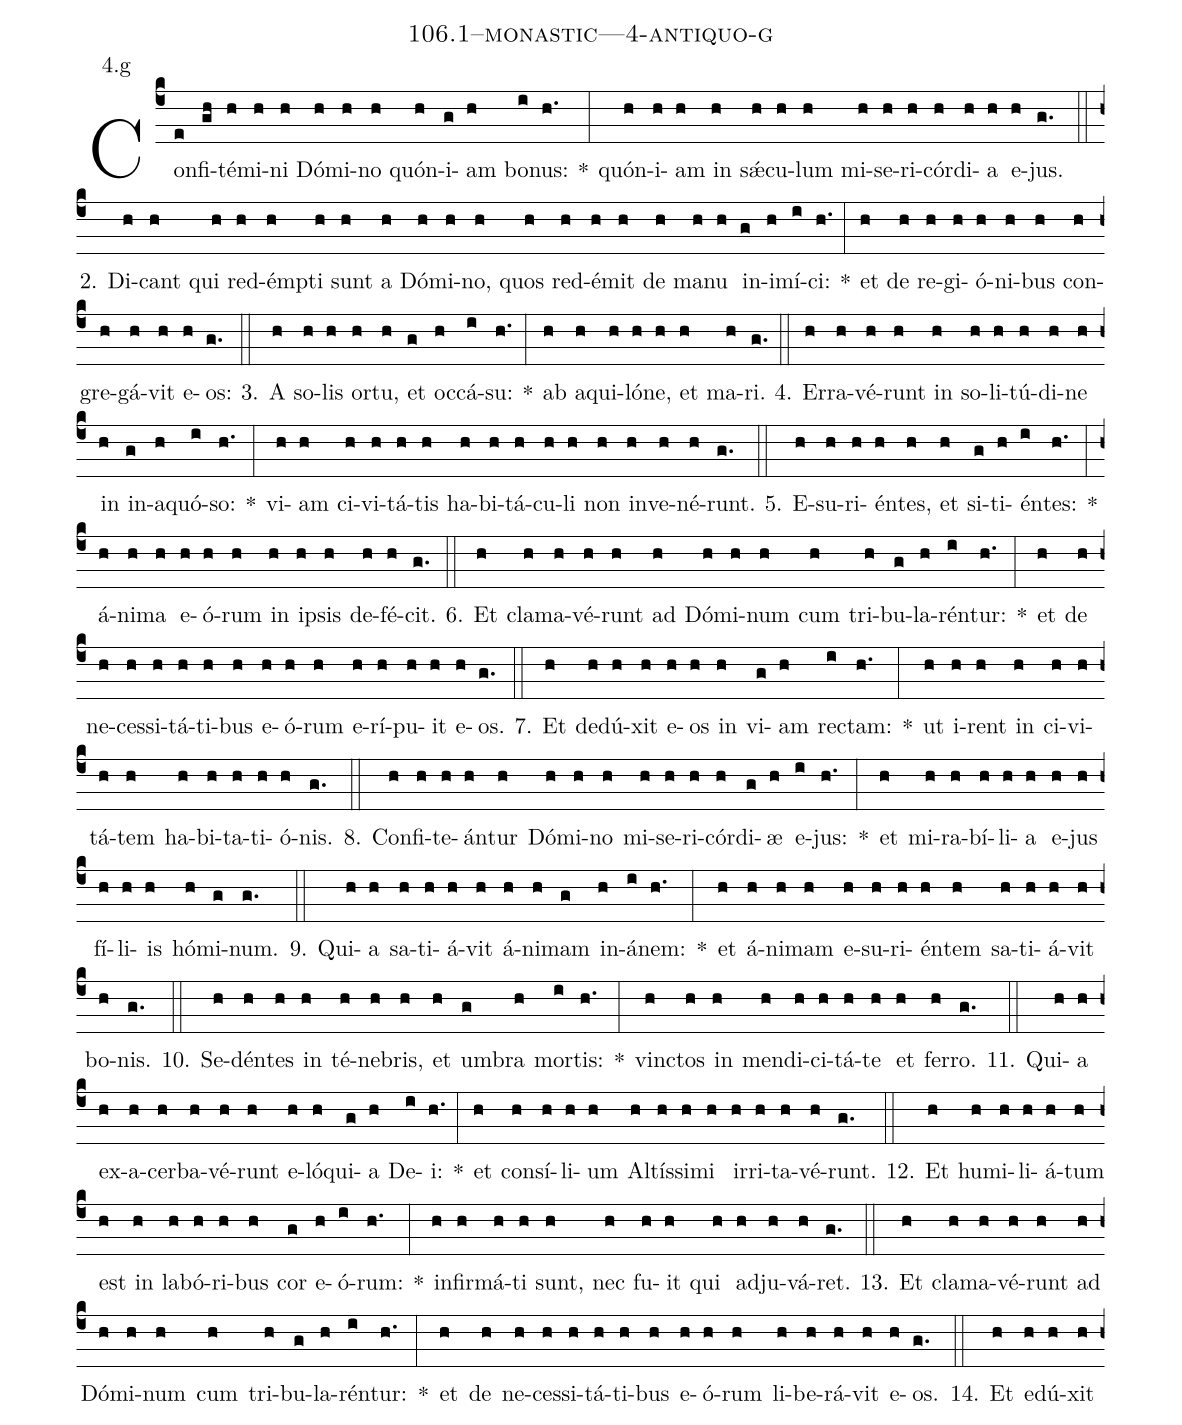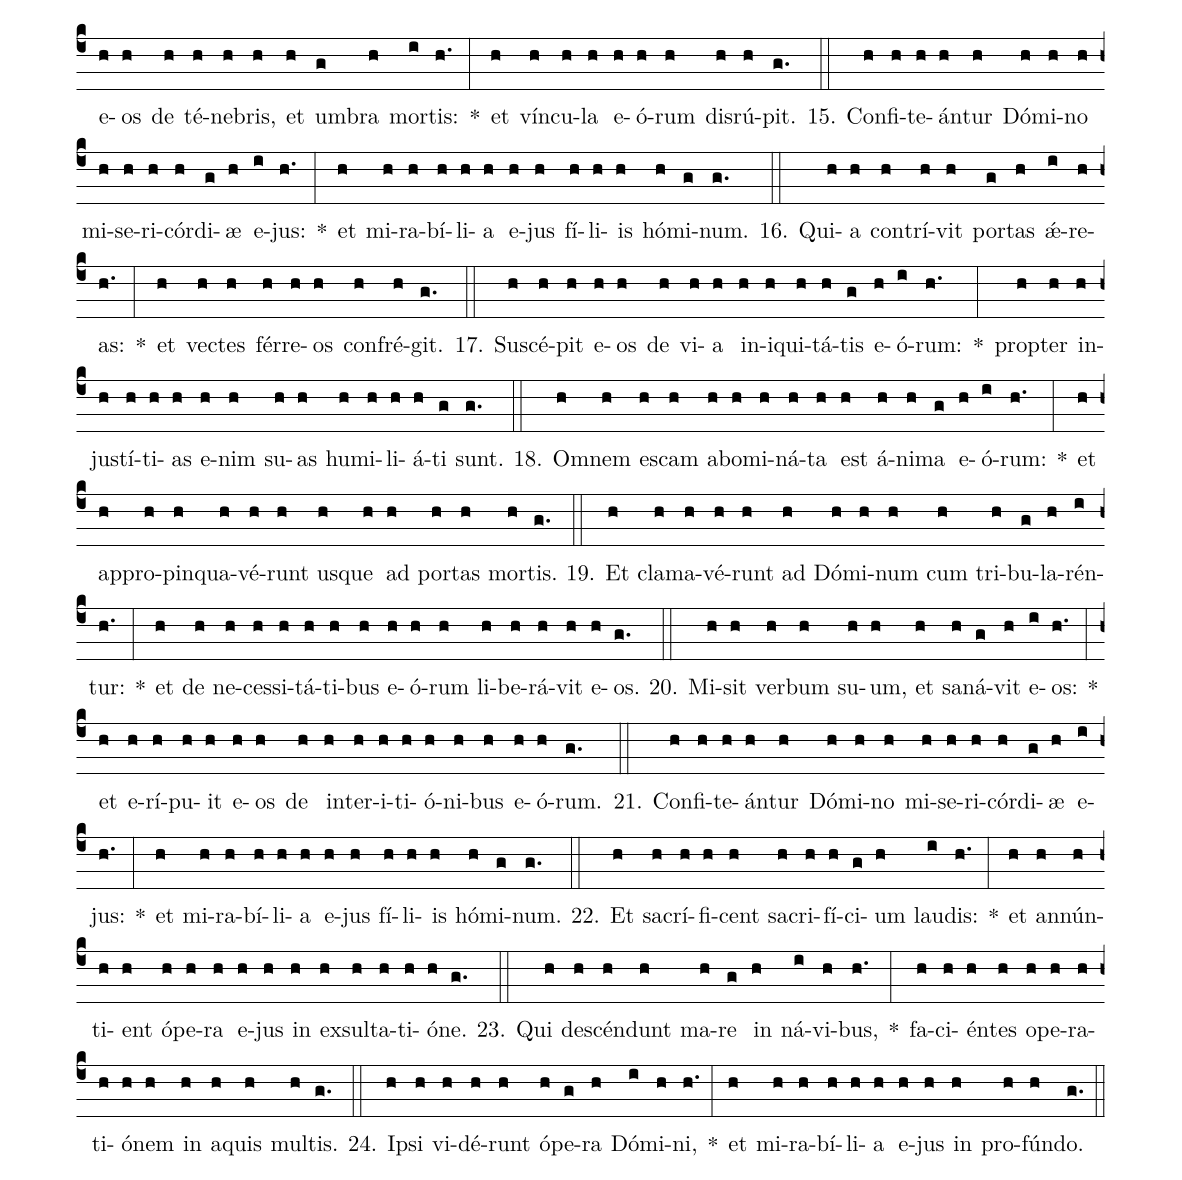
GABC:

name: 106.1--monastic---4-antiquo-g;
annotation: 4.g;
%%
(c4)Con(e)fi(gh)té(h)mi(h)ni(h) Dó(h)mi(h)no(h) quón(h)i(g)am(h) bo(i)nus:(h.) *(:) quón(h)i(h)am(h) in(h) sǽ(h)cu(h)lum(h) mi(h)se(h)ri(h)cór(h)di(h)a(h) e(h)jus.(g.) (::)
2. Di(h)cant(h) qui(h) red(h)émp(h)ti(h) sunt(h) a(h) Dó(h)mi(h)no,(h) quos(h) red(h)é(h)mit(h) de(h) ma(h)nu(h) in(g)i(h)mí(i)ci:(h.) *(:) et(h) de(h) re(h)gi(h)ó(h)ni(h)bus(h) con(h)gre(h)gá(h)vit(h) e(h)os:(g.) (::)
3. A(h) so(h)lis(h) or(h)tu,(h) et(g) oc(h)cá(i)su:(h.) *(:) ab(h) a(h)qui(h)ló(h)ne,(h) et(h) ma(h)ri.(g.) (::)
4. Er(h)ra(h)vé(h)runt(h) in(h) so(h)li(h)tú(h)di(h)ne(h) in(h) in(g)a(h)quó(i)so:(h.) *(:) vi(h)am(h) ci(h)vi(h)tá(h)tis(h) ha(h)bi(h)tá(h)cu(h)li(h) non(h) in(h)ve(h)né(h)runt.(g.) (::)
5. E(h)su(h)ri(h)én(h)tes,(h) et(h) si(g)ti(h)én(i)tes:(h.) *(:) á(h)ni(h)ma(h) e(h)ó(h)rum(h) in(h) ip(h)sis(h) de(h)fé(h)cit.(g.) (::)
6. Et(h) cla(h)ma(h)vé(h)runt(h) ad(h) Dó(h)mi(h)num(h) cum(h) tri(h)bu(g)la(h)rén(i)tur:(h.) *(:) et(h) de(h) ne(h)ces(h)si(h)tá(h)ti(h)bus(h) e(h)ó(h)rum(h) e(h)rí(h)pu(h)it(h) e(h)os.(g.) (::)
7. Et(h) de(h)dú(h)xit(h) e(h)os(h) in(h) vi(g)am(h) rec(i)tam:(h.) *(:) ut(h) i(h)rent(h) in(h) ci(h)vi(h)tá(h)tem(h) ha(h)bi(h)ta(h)ti(h)ó(h)nis.(g.) (::)
8. Con(h)fi(h)te(h)án(h)tur(h) Dó(h)mi(h)no(h) mi(h)se(h)ri(h)cór(h)di(g)æ(h) e(i)jus:(h.) *(:) et(h) mi(h)ra(h)bí(h)li(h)a(h) e(h)jus(h) fí(h)li(h)is(h) hó(h)mi(g)num.(g.) (::)
9. Qui(h)a(h) sa(h)ti(h)á(h)vit(h) á(h)ni(h)mam(g) in(h)á(i)nem:(h.) *(:) et(h) á(h)ni(h)mam(h) e(h)su(h)ri(h)én(h)tem(h) sa(h)ti(h)á(h)vit(h) bo(h)nis.(g.) (::)
10. Se(h)dén(h)tes(h) in(h) té(h)ne(h)bris,(h) et(h) um(g)bra(h) mor(i)tis:(h.) *(:) vinc(h)tos(h) in(h) men(h)di(h)ci(h)tá(h)te(h) et(h) fer(h)ro.(g.) (::)
11. Qui(h)a(h) ex(h)a(h)cer(h)ba(h)vé(h)runt(h) e(h)ló(h)qui(g)a(h) De(i)i:(h.) *(:) et(h) con(h)sí(h)li(h)um(h) Al(h)tís(h)si(h)mi(h) ir(h)ri(h)ta(h)vé(h)runt.(g.) (::)
12. Et(h) hu(h)mi(h)li(h)á(h)tum(h) est(h) in(h) la(h)bó(h)ri(h)bus(h) cor(g) e(h)ó(i)rum:(h.) *(:) in(h)fir(h)má(h)ti(h) sunt,(h) nec(h) fu(h)it(h) qui(h) ad(h)ju(h)vá(h)ret.(g.) (::)
13. Et(h) cla(h)ma(h)vé(h)runt(h) ad(h) Dó(h)mi(h)num(h) cum(h) tri(h)bu(g)la(h)rén(i)tur:(h.) *(:) et(h) de(h) ne(h)ces(h)si(h)tá(h)ti(h)bus(h) e(h)ó(h)rum(h) li(h)be(h)rá(h)vit(h) e(h)os.(g.) (::)
14. Et(h) e(h)dú(h)xit(h) e(h)os(h) de(h) té(h)ne(h)bris,(h) et(h) um(g)bra(h) mor(i)tis:(h.) *(:) et(h) vín(h)cu(h)la(h) e(h)ó(h)rum(h) dis(h)rú(h)pit.(g.) (::)
15. Con(h)fi(h)te(h)án(h)tur(h) Dó(h)mi(h)no(h) mi(h)se(h)ri(h)cór(h)di(g)æ(h) e(i)jus:(h.) *(:) et(h) mi(h)ra(h)bí(h)li(h)a(h) e(h)jus(h) fí(h)li(h)is(h) hó(h)mi(g)num.(g.) (::)
16. Qui(h)a(h) con(h)trí(h)vit(h) por(g)tas(h) ǽ(i)re(h)as:(h.) *(:) et(h) vec(h)tes(h) fér(h)re(h)os(h) con(h)fré(h)git.(g.) (::)
17. Su(h)scé(h)pit(h) e(h)os(h) de(h) vi(h)a(h) in(h)i(h)qui(h)tá(h)tis(g) e(h)ó(i)rum:(h.) *(:) prop(h)ter(h) in(h)jus(h)tí(h)ti(h)as(h) e(h)nim(h) su(h)as(h) hu(h)mi(h)li(h)á(h)ti(g) sunt.(g.) (::)
18. Om(h)nem(h) es(h)cam(h) ab(h)o(h)mi(h)ná(h)ta(h) est(h) á(h)ni(h)ma(g) e(h)ó(i)rum:(h.) *(:) et(h) ap(h)pro(h)pin(h)qua(h)vé(h)runt(h) us(h)que(h) ad(h) por(h)tas(h) mor(h)tis.(g.) (::)
19. Et(h) cla(h)ma(h)vé(h)runt(h) ad(h) Dó(h)mi(h)num(h) cum(h) tri(h)bu(g)la(h)rén(i)tur:(h.) *(:) et(h) de(h) ne(h)ces(h)si(h)tá(h)ti(h)bus(h) e(h)ó(h)rum(h) li(h)be(h)rá(h)vit(h) e(h)os.(g.) (::)
20. Mi(h)sit(h) ver(h)bum(h) su(h)um,(h) et(h) sa(h)ná(g)vit(h) e(i)os:(h.) *(:) et(h) e(h)rí(h)pu(h)it(h) e(h)os(h) de(h) in(h)ter(h)i(h)ti(h)ó(h)ni(h)bus(h) e(h)ó(h)rum.(g.) (::)
21. Con(h)fi(h)te(h)án(h)tur(h) Dó(h)mi(h)no(h) mi(h)se(h)ri(h)cór(h)di(g)æ(h) e(i)jus:(h.) *(:) et(h) mi(h)ra(h)bí(h)li(h)a(h) e(h)jus(h) fí(h)li(h)is(h) hó(h)mi(g)num.(g.) (::)
22. Et(h) sa(h)crí(h)fi(h)cent(h) sa(h)cri(h)fí(h)ci(g)um(h) lau(i)dis:(h.) *(:) et(h) an(h)nún(h)ti(h)ent(h) ó(h)pe(h)ra(h) e(h)jus(h) in(h) ex(h)sul(h)ta(h)ti(h)ó(h)ne.(g.) (::)
23. Qui(h) de(h)scén(h)dunt(h) ma(h)re(g) in(h) ná(i)vi(h)bus,(h.) *(:) fa(h)ci(h)én(h)tes(h) o(h)pe(h)ra(h)ti(h)ó(h)nem(h) in(h) a(h)quis(h) mul(h)tis.(g.) (::)
24. Ip(h)si(h) vi(h)dé(h)runt(h) ó(h)pe(g)ra(h) Dó(i)mi(h)ni,(h.) *(:) et(h) mi(h)ra(h)bí(h)li(h)a(h) e(h)jus(h) in(h) pro(h)fún(h)do.(g.) (::)
